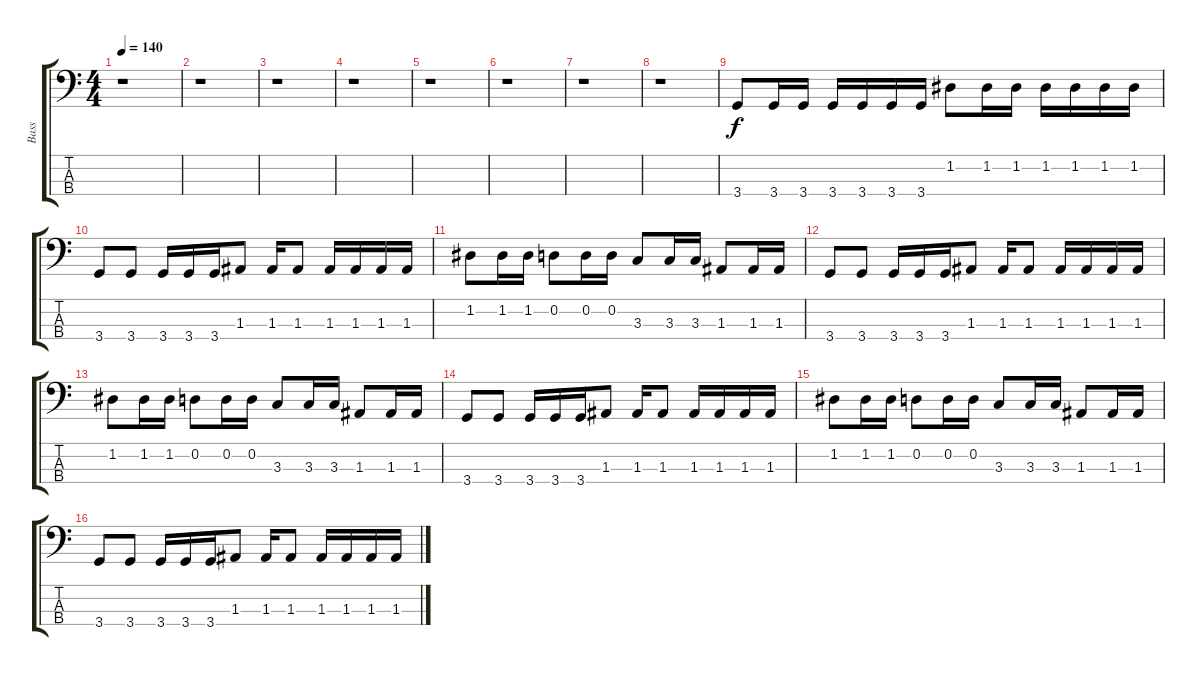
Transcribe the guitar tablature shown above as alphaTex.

\track ("Bass" "Bass") {instrument electricbasspick}
\staff {score tabs}
\tuning (G2 D2 A1 E1) {hide}
\ts (4 4)
\tempo 140
\clef f4
\ks c
r.1{dy f instrument electricbasspick} |
r.1 |
r.1 |
r.1 |
r.1 |
r.1 |
r.1 |
r.1 |
3.4.8{instrument electricbassfinger} 3.4.16 3.4.16 3.4.16 3.4.16 3.4.16 3.4.16 1.2.8 1.2.16 1.2.16 1.2.16 1.2.16 1.2.16 1.2.16 |
3.4.8 3.4.8 3.4.16 3.4.16 3.4.16 1.3.8 1.3.16 1.3.8 1.3.16 1.3.16 1.3.16 1.3.16 |
1.2.8 1.2.16 1.2.16 0.2.8 0.2.16 0.2.16 3.3.8 3.3.16 3.3.16 1.3.8 1.3.16 1.3.16 |
3.4.8 3.4.8 3.4.16 3.4.16 3.4.16 1.3.8 1.3.16 1.3.8 1.3.16 1.3.16 1.3.16 1.3.16 |
1.2.8 1.2.16 1.2.16 0.2.8 0.2.16 0.2.16 3.3.8 3.3.16 3.3.16 1.3.8 1.3.16 1.3.16 |
3.4.8 3.4.8 3.4.16 3.4.16 3.4.16 1.3.8 1.3.16 1.3.8 1.3.16 1.3.16 1.3.16 1.3.16 |
1.2.8 1.2.16 1.2.16 0.2.8 0.2.16 0.2.16 3.3.8 3.3.16 3.3.16 1.3.8 1.3.16 1.3.16 |
3.4.8 3.4.8 3.4.16 3.4.16 3.4.16 1.3.8 1.3.16 1.3.8 1.3.16 1.3.16 1.3.16 1.3.16
